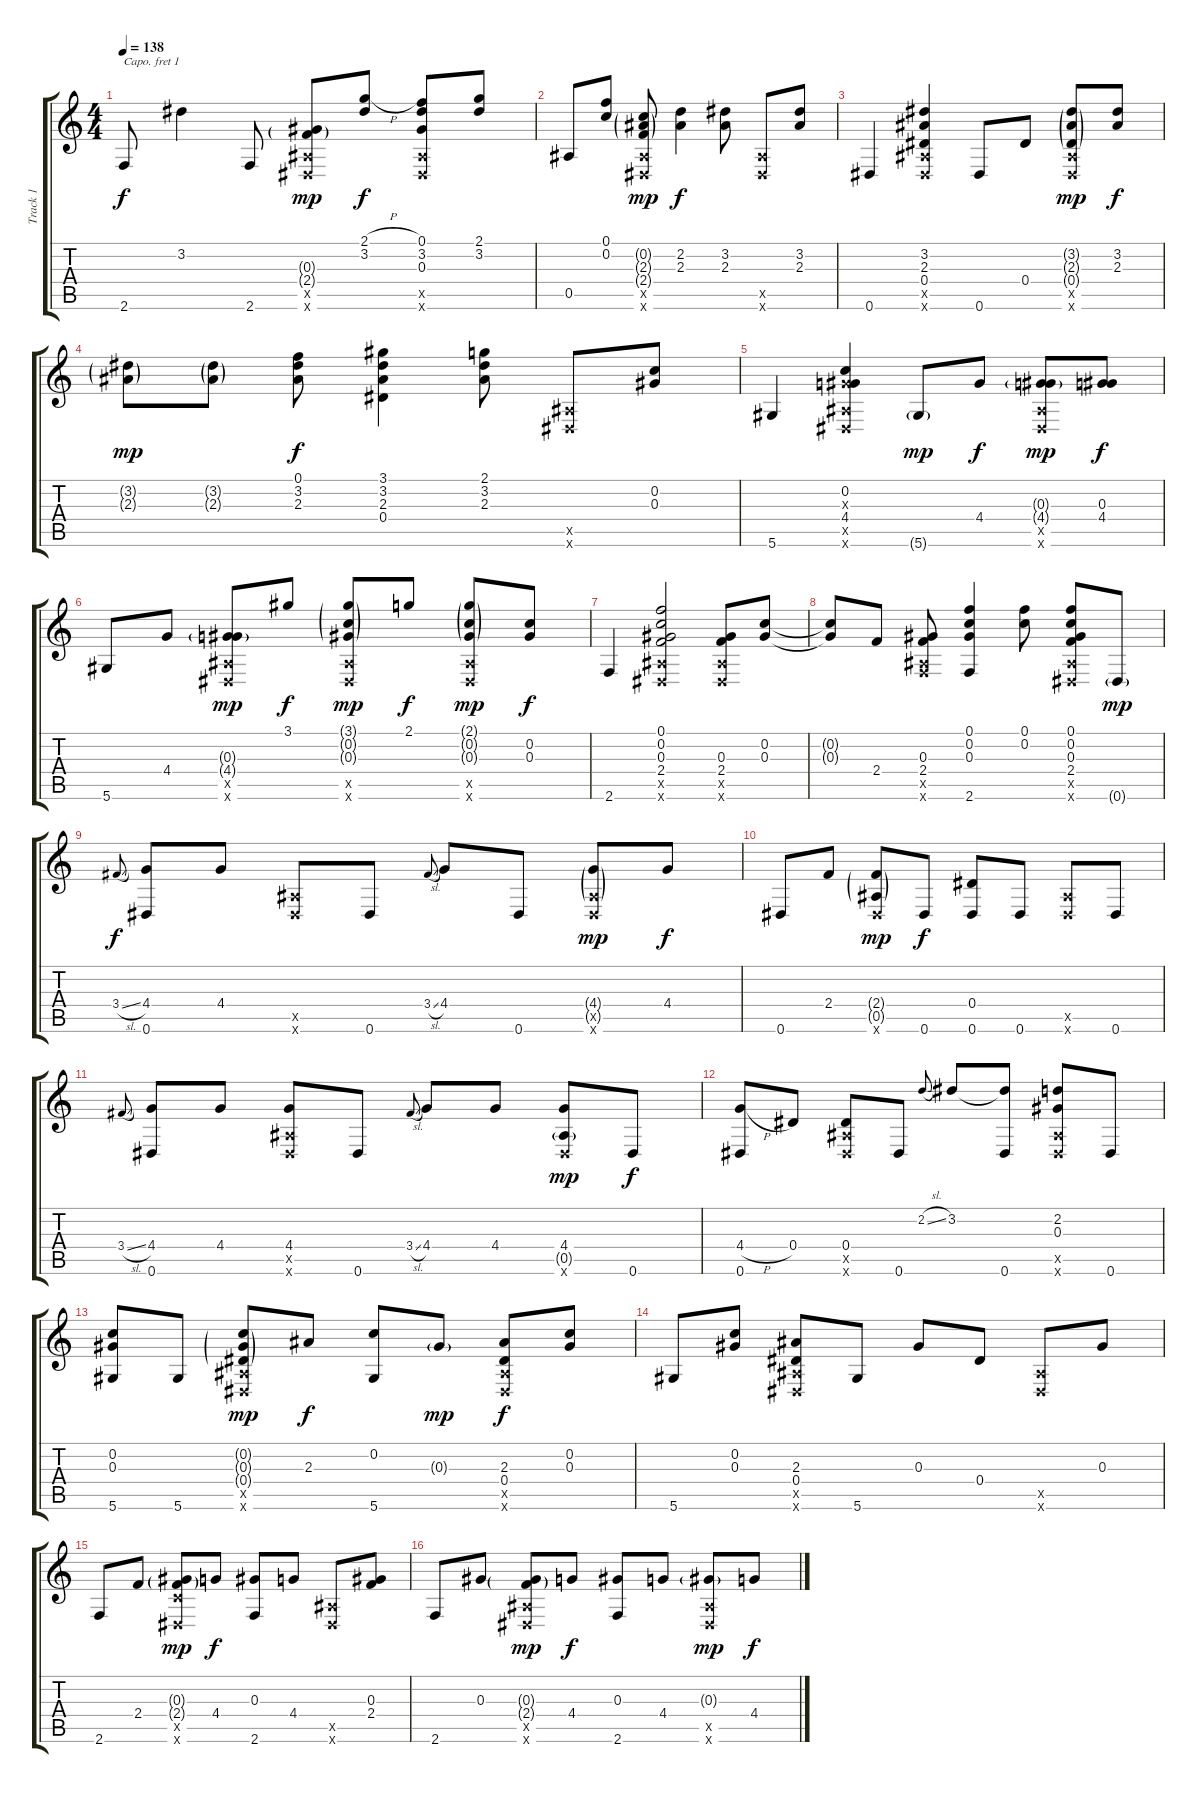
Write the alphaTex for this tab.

\track ("Track 1" "Track 1") {instrument acousticguitarsteel}
\staff {score tabs}
\capo 1
\tuning (E4 B3 G3 D3 A2 D2) {hide}
\ts (4 4)
\tempo 138
\clef g2
\ks c
2.6.8{dy f} 3.2.4 2.6.8 (0.3{g} 2.4{g} 0.5{x} 0.6{x}).8{dy mp} (2.1{h} 3.2).8{dy f} (0.1 3.2 0.3 0.5{x} 0.6{x}).8 (2.1 3.2).8 |
0.5.8 (0.1 0.2).8 (0.2{g} 2.3{g} 2.4{g} 0.5{x} 0.6{x}).8{dy mp} (2.2 2.3).4{dy f} (3.2 2.3).8 (0.5{x} 0.6{x}).8 (3.2 2.3).8 |
0.6.4 (3.2 2.3 0.4 0.5{x} 0.6{x}).4 0.6.8 0.4.8 (3.2{g} 2.3{g} 0.4{g} 0.5{x} 0.6{x}).8{dy mp} (3.2 2.3).8{dy f} |
(3.2{g} 2.3{g}).8{dy mp} (3.2{g} 2.3{g}).8 (0.1 3.2 2.3).8{dy f} (3.1 3.2 2.3 0.4).4 (2.1 3.2 2.3).8 (0.5{x} 0.6{x}).8 (0.2 0.3).8 |
5.6.4 (0.2 0.3{x} 4.4 0.5{x} 0.6{x}).4 5.6{g}.8{dy mp} 4.4.8{dy f} (0.3{g} 4.4{g} 0.5{x} 0.6{x}).8{dy mp} (0.3 4.4).8{dy f} |
5.6.8 4.4.8 (0.3{g} 4.4{g} 0.5{x} 0.6{x}).8{dy mp} 3.1.8{dy f} (3.1{g} 0.2{g} 0.3{g} 0.5{x} 0.6{x}).8{dy mp} 2.1.8{dy f} (2.1{g} 0.2{g} 0.3{g} 0.5{x} 0.6{x}).8{dy mp} (0.2 0.3).8{dy f} |
2.6.4 (0.1 0.2 0.3 2.4 0.5{x} 0.6{x}).2 (0.3 2.4 0.5{x} 0.6{x}).8 (0.2 0.3).8 |
(0.2{t} 0.3{t}).8 2.4.8 (0.3 2.4 0.5{x} 2.6{x}).8 (0.1 0.2 0.3 2.6).4 (0.1 0.2).8 (0.1 0.2 0.3 2.4 0.5{x} 0.6{x}).8 0.6{g}.8{dy mp} |
3.4{sl}.8{gr onbeat dy f} (4.4 0.6).8 4.4.8 (0.5{x} 0.6{x}).8 0.6.8 3.4{sl}.8{gr onbeat} 4.4.8 0.6.8 (4.4{g} 0.5{g x} 0.6{x}).8{dy mp} 4.4.8{dy f} |
0.6.8 2.4.8 (2.4{g} 0.5{g} 0.6{x}).8{dy mp} 0.6.8{dy f} (0.4 0.6).8 0.6.8 (0.5{x} 0.6{x}).8 0.6.8 |
3.4{sl}.8{gr onbeat} (4.4 0.6).8 4.4.8 (4.4 0.5{x} 0.6{x}).8 0.6.8 3.4{sl}.8{gr onbeat} 4.4.8 4.4.8 (4.4 0.5{g} 0.6{x}).8{dy mp} 0.6.8{dy f} |
(4.4{h} 0.6).8 0.4.8 (0.4 0.5{x} 0.6{x}).8 0.6.8 2.2{sl}.8{gr onbeat} 3.2.8 (3.2{t} 0.6).8 (2.2 0.3 0.5{x} 0.6{x}).8 0.6.8 |
(0.2 0.3 5.6).8 5.6.8 (0.2{g} 0.3{g} 0.4{g} 0.5{x} 0.6{x}).8{dy mp} 2.3.8{dy f} (0.2 5.6).8 0.3{g}.8{dy mp} (2.3 0.4 0.5{x} 0.6{x}).8{dy f} (0.2 0.3).8 |
5.6.8 (0.2 0.3).8 (2.3 0.4 0.5{x} 0.6{x}).8 5.6.8 0.3.8 0.4.8 (0.5{x} 0.6{x}).8 0.3.8 |
2.6.8 2.4.8 (0.3{g} 2.4{g} 2.5{x} 0.6{x}).8{dy mp} 4.4.8{dy f} (0.3 2.6).8 4.4.8 (0.5{x} 0.6{x}).8 (0.3 2.4).8 |
2.6.8 0.3.8 (0.3{g} 2.4{g} 0.5{x} 0.6{x}).8{dy mp} 4.4.8{dy f} (0.3 2.6).8 4.4.8 (0.3{g} 0.5{x} 0.6{x}).8{dy mp} 4.4.8{dy f}
